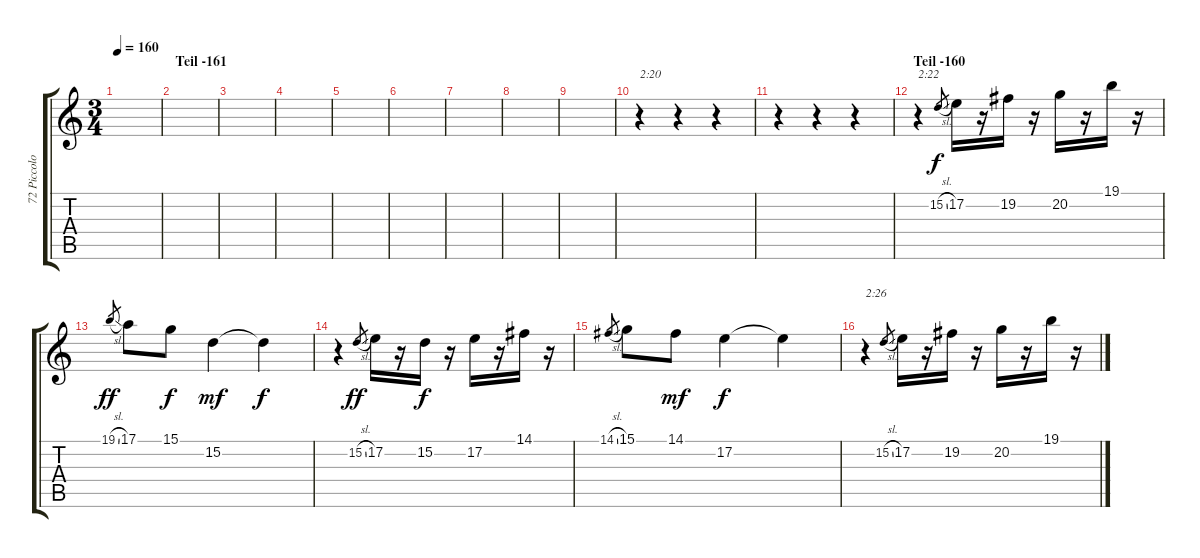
\track ("72 Piccolo Flute 12 / 9 Glockenspiel 3" "72 Piccolo") {instrument glockenspiel}
\staff {score tabs}
\tuning (E4 B3 G3 D3 A2 E2) {hide}
\ts (3 4)
\tempo 160
\clef g2
\ks c
|
\section ("" "Teil -161")
|
|
|
|
|
|
|
|
r.4{txt "2:20"} r.4 r.4 |
r.4 r.4 r.4 |
\section ("" "Teil -160")
r.4{txt "2:22" volume 12 instrument piccolo} 15.2{sl}.8{gr} 17.2.16 r.16 19.2.16 r.16 20.2.16 r.16 19.1.16 r.16 |
19.1{sl}.8{gr dy ff} 17.1.8 15.1.8{dy f} 15.2.4{dy mf} 15.2{t}.4{dy f} |
r.4 15.2{sl}.8{gr dy ff} 17.2.16 r.16 15.2.16{dy f} r.16 17.2.16 r.16 14.1.16 r.16 |
14.1{sl}.8{gr} 15.1.8 14.1.8{dy mf} 17.2.4{dy f} 17.2{t}.4 |
r.4{txt "2:26"} 15.2{sl}.8{gr} 17.2.16 r.16 19.2.16 r.16 20.2.16 r.16 19.1.16 r.16
